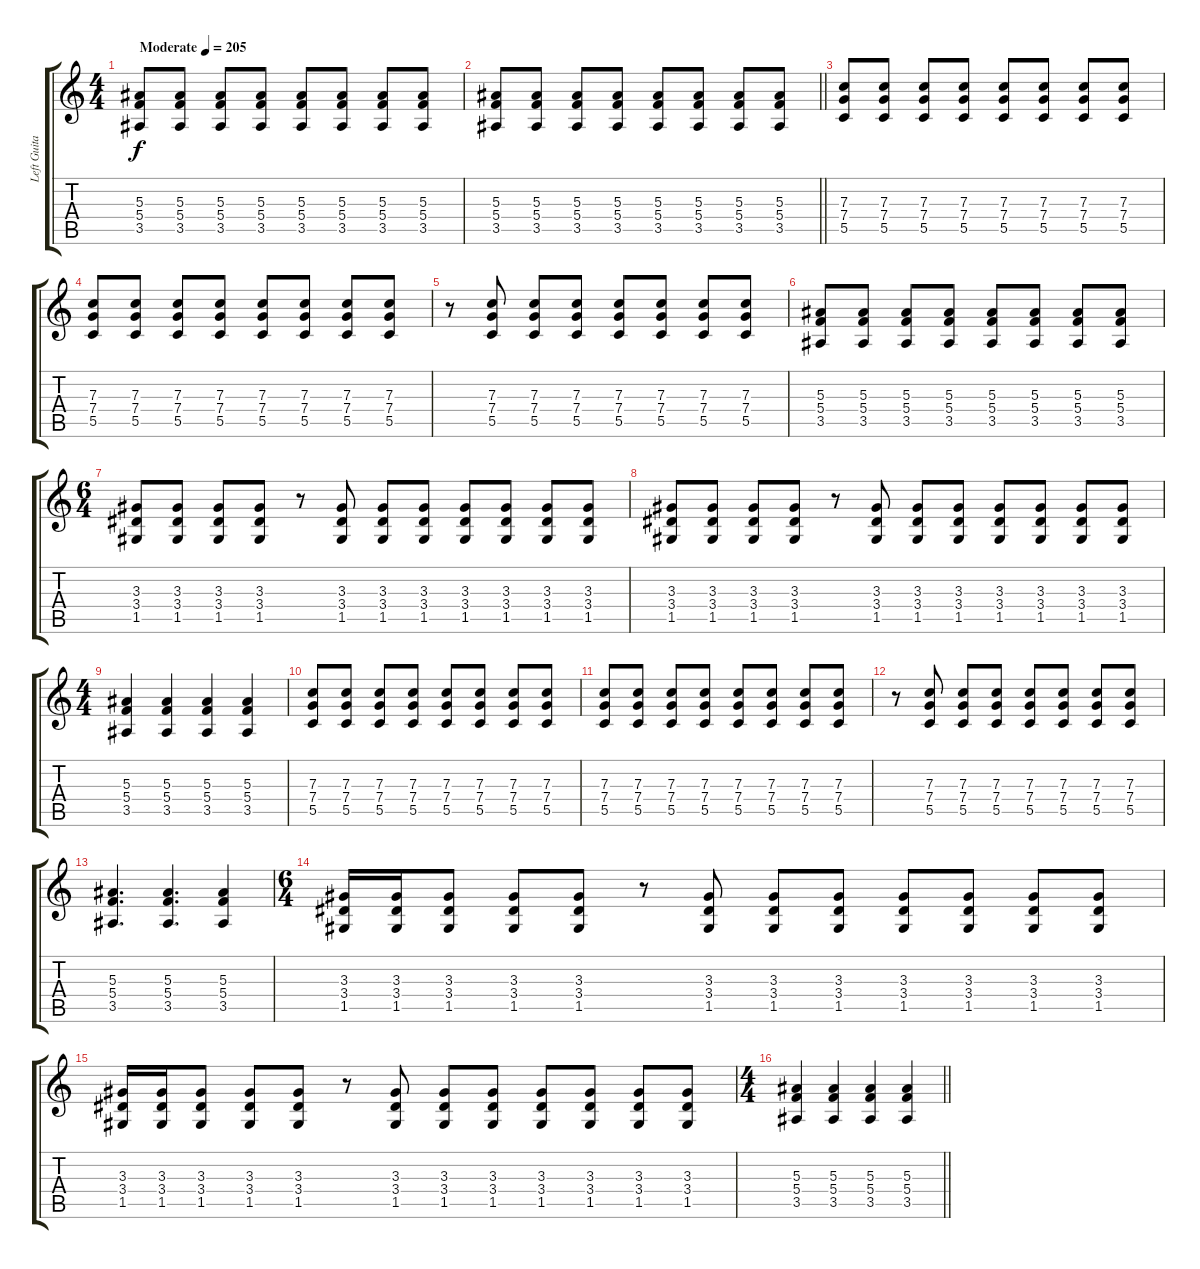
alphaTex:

\track ("Left Guitar" "Left Guita") {instrument distortionguitar}
\staff {score tabs}
\tuning (D4 A3 F3 C3 G2 C2) {hide}
\ts (4 4)
\tempo (205 "Moderate")
\clef g2
\ks c
(5.3 5.4 3.5).8{dy f instrument distortionguitar} (5.3 5.4 3.5).8 (5.3 5.4 3.5).8 (5.3 5.4 3.5).8 (5.3 5.4 3.5).8 (5.3 5.4 3.5).8 (5.3 5.4 3.5).8 (5.3 5.4 3.5).8 |
\barLineRight lightlight
(5.3 5.4 3.5).8 (5.3 5.4 3.5).8 (5.3 5.4 3.5).8 (5.3 5.4 3.5).8 (5.3 5.4 3.5).8 (5.3 5.4 3.5).8 (5.3 5.4 3.5).8 (5.3 5.4 3.5).8 |
(7.3 7.4 5.5).8 (7.3 7.4 5.5).8 (7.3 7.4 5.5).8 (7.3 7.4 5.5).8 (7.3 7.4 5.5).8 (7.3 7.4 5.5).8 (7.3 7.4 5.5).8 (7.3 7.4 5.5).8 |
(7.3 7.4 5.5).8 (7.3 7.4 5.5).8 (7.3 7.4 5.5).8 (7.3 7.4 5.5).8 (7.3 7.4 5.5).8 (7.3 7.4 5.5).8 (7.3 7.4 5.5).8 (7.3 7.4 5.5).8 |
r.8 (7.3 7.4 5.5).8 (7.3 7.4 5.5).8 (7.3 7.4 5.5).8 (7.3 7.4 5.5).8 (7.3 7.4 5.5).8 (7.3 7.4 5.5).8 (7.3 7.4 5.5).8 |
(5.3 5.4 3.5).8 (5.3 5.4 3.5).8 (5.3 5.4 3.5).8 (5.3 5.4 3.5).8 (5.3 5.4 3.5).8 (5.3 5.4 3.5).8 (5.3 5.4 3.5).8 (5.3 5.4 3.5).8 |
\ts (6 4)
(3.3 3.4 1.5).8 (3.3 3.4 1.5).8 (3.3 3.4 1.5).8 (3.3 3.4 1.5).8 r.8 (3.3 3.4 1.5).8 (3.3 3.4 1.5).8 (3.3 3.4 1.5).8 (3.3 3.4 1.5).8 (3.3 3.4 1.5).8 (3.3 3.4 1.5).8 (3.3 3.4 1.5).8 |
(3.3 3.4 1.5).8 (3.3 3.4 1.5).8 (3.3 3.4 1.5).8 (3.3 3.4 1.5).8 r.8 (3.3 3.4 1.5).8 (3.3 3.4 1.5).8 (3.3 3.4 1.5).8 (3.3 3.4 1.5).8 (3.3 3.4 1.5).8 (3.3 3.4 1.5).8 (3.3 3.4 1.5).8 |
\ts (4 4)
(5.3 5.4 3.5).4 (5.3 5.4 3.5).4 (5.3 5.4 3.5).4 (5.3 5.4 3.5).4 |
(7.3 7.4 5.5).8 (7.3 7.4 5.5).8 (7.3 7.4 5.5).8 (7.3 7.4 5.5).8 (7.3 7.4 5.5).8 (7.3 7.4 5.5).8 (7.3 7.4 5.5).8 (7.3 7.4 5.5).8 |
(7.3 7.4 5.5).8 (7.3 7.4 5.5).8 (7.3 7.4 5.5).8 (7.3 7.4 5.5).8 (7.3 7.4 5.5).8 (7.3 7.4 5.5).8 (7.3 7.4 5.5).8 (7.3 7.4 5.5).8 |
r.8 (7.3 7.4 5.5).8 (7.3 7.4 5.5).8 (7.3 7.4 5.5).8 (7.3 7.4 5.5).8 (7.3 7.4 5.5).8 (7.3 7.4 5.5).8 (7.3 7.4 5.5).8 |
(5.3 5.4 3.5).4{d} (5.3 5.4 3.5).4{d} (5.3 5.4 3.5).4 |
\ts (6 4)
(3.3 3.4 1.5).16 (3.3 3.4 1.5).16 (3.3 3.4 1.5).8 (3.3 3.4 1.5).8 (3.3 3.4 1.5).8 r.8 (3.3 3.4 1.5).8 (3.3 3.4 1.5).8 (3.3 3.4 1.5).8 (3.3 3.4 1.5).8 (3.3 3.4 1.5).8 (3.3 3.4 1.5).8 (3.3 3.4 1.5).8 |
(3.3 3.4 1.5).16 (3.3 3.4 1.5).16 (3.3 3.4 1.5).8 (3.3 3.4 1.5).8 (3.3 3.4 1.5).8 r.8 (3.3 3.4 1.5).8 (3.3 3.4 1.5).8 (3.3 3.4 1.5).8 (3.3 3.4 1.5).8 (3.3 3.4 1.5).8 (3.3 3.4 1.5).8 (3.3 3.4 1.5).8 |
\ts (4 4)
\barLineRight lightlight
(5.3 5.4 3.5).4 (5.3 5.4 3.5).4 (5.3 5.4 3.5).4 (5.3 5.4 3.5).4
